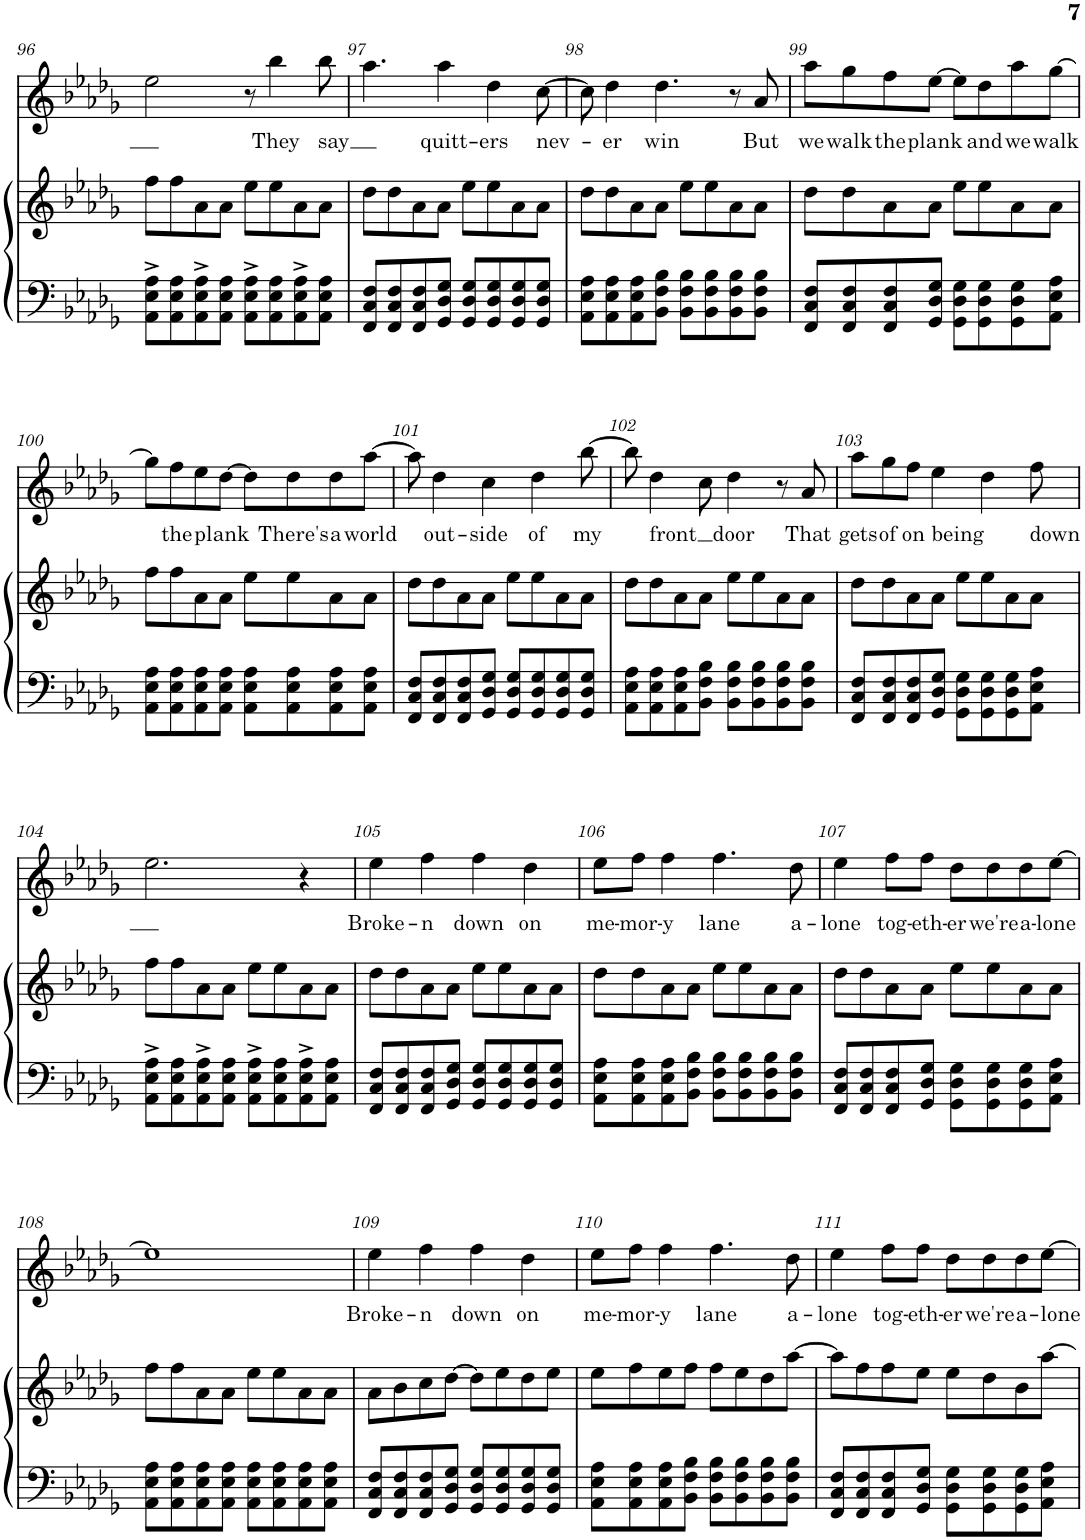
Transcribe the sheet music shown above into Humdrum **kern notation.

**kern	**kern	**kern	**text
*part2	*part2	*part1	*part1
*staff3	*staff2	*staff1	*staff1
*I"Piano	*	*I"Voice	*
*I'Pno	*	*	*
!!LO:PB:g=z
*clefF4	*clefG2	*clefG2	*
*k[b-e-a-d-g-]	*k[b-e-a-d-g-]	*k[b-e-a-d-g-]	*
*M4/4	*M4/4	*M4/4	*
=96	=96	=96	=96
8AA-\^ 8E-\^ 8A-\^L	8ff\L	2ee-\	.
8AA-\ 8E-\ 8A-\	8ff\	.	.
8AA-\^ 8E-\^ 8A-\^	8a-\	.	.
8AA-\ 8E-\ 8A-\J	8a-\J	.	.
8AA-\^ 8E-\^ 8A-\^L	8ee-\L	8r	.
!	!	!	!LO:LY:b
8AA-\ 8E-\ 8A-\	8ee-\	4bb-\	They
8AA-\^ 8E-\^ 8A-\^	8a-\	.	.
!	!	!	!LO:LY:b
8AA-\ 8E-\ 8A-\J	8a-\J	8bb-\	say
=97	=97	=97	=97
8FF/ 8C/ 8F/L	8dd-\L	4.aa-\	.
8FF/ 8C/ 8F/	8dd-\	.	.
8FF/ 8C/ 8F/	8a-\	.	.
!	!	!	!LO:LY:b
8GG-/ 8D-/ 8G-/J	8a-\J	4aa-\	quitt-
8GG-/ 8D-/ 8G-/L	8ee-\L	.	.
!	!	!	!LO:LY:b
8GG-/ 8D-/ 8G-/	8ee-\	4dd-\	-ers
8GG-/ 8D-/ 8G-/	8a-\	.	.
!	!	!	!LO:LY:b
8GG-/ 8D-/ 8G-/J	8a-\J	[8cc\	nev-
=98	=98	=98	=98
8AA-\ 8E-\ 8A-\L	8dd-\L	8cc\]	.
!	!	!	!LO:LY:b
8AA-\ 8E-\ 8A-\	8dd-\	4dd-\	-er
8AA-\ 8E-\ 8A-\	8a-\	.	.
!	!	!	!LO:LY:b
8BB-\ 8F\ 8B-\J	8a-\J	4.dd-\	win
8BB-\ 8F\ 8B-\L	8ee-\L	.	.
8BB-\ 8F\ 8B-\	8ee-\	.	.
8BB-\ 8F\ 8B-\	8a-\	8r	.
!	!	!	!LO:LY:b
8BB-\ 8F\ 8B-\J	8a-\J	8a-/	But
=99	=99	=99	=99
!	!	!	!LO:LY:b
8FF/ 8C/ 8F/L	8dd-\L	8aa-\L	we
!	!	!	!LO:LY:b
8FF/ 8C/ 8F/	8dd-\	8gg-\	walk
!	!	!	!LO:LY:b
8FF/ 8C/ 8F/	8a-\	8ff\	the
!	!	!	!LO:LY:b
8GG-/ 8D-/ 8G-/J	8a-\J	[8ee-\J	plank
8GG-\ 8D-\ 8G-\L	8ee-\L	8ee-\L]	.
!	!	!	!LO:LY:b
8GG-\ 8D-\ 8G-\	8ee-\	8dd-\	and
!	!	!	!LO:LY:b
8GG-\ 8D-\ 8G-\	8a-\	8aa-\	we
!	!	!	!LO:LY:b
8AA-\ 8E-\ 8A-\J	8a-\J	[8gg-\J	walk
!!LO:LB:g=z
=100	=100	=100	=100
8AA-\ 8E-\ 8A-\L	8ff\L	8gg-\L]	.
!	!	!	!LO:LY:b
8AA-\ 8E-\ 8A-\	8ff\	8ff\	the
!	!	!	!LO:LY:b
8AA-\ 8E-\ 8A-\	8a-\	8ee-\	plank
8AA-\ 8E-\ 8A-\J	8a-\J	[8dd-\J	.
8AA-\ 8E-\ 8A-\L	8ee-\L	8dd-\L]	.
!	!	!	!LO:LY:b
8AA-\ 8E-\ 8A-\	8ee-\	8dd-\	There's
!	!	!	!LO:LY:b
8AA-\ 8E-\ 8A-\	8a-\	8dd-\	a
!	!	!	!LO:LY:b
8AA-\ 8E-\ 8A-\J	8a-\J	[8aa-\J	world
=101	=101	=101	=101
8FF/ 8C/ 8F/L	8dd-\L	8aa-\]	.
!	!	!	!LO:LY:b
8FF/ 8C/ 8F/	8dd-\	4dd-\	out-
8FF/ 8C/ 8F/	8a-\	.	.
!	!	!	!LO:LY:b
8GG-/ 8D-/ 8G-/J	8a-\J	4cc\	-side
8GG-/ 8D-/ 8G-/L	8ee-\L	.	.
!	!	!	!LO:LY:b
8GG-/ 8D-/ 8G-/	8ee-\	4dd-\	of
8GG-/ 8D-/ 8G-/	8a-\	.	.
!	!	!	!LO:LY:b
8GG-/ 8D-/ 8G-/J	8a-\J	[8bb-\	my
=102	=102	=102	=102
8AA-\ 8E-\ 8A-\L	8dd-\L	8bb-\]	.
!	!	!	!LO:LY:b
8AA-\ 8E-\ 8A-\	8dd-\	4dd-\	front
8AA-\ 8E-\ 8A-\	8a-\	.	.
8BB-\ 8F\ 8B-\J	8a-\J	8cc\	.
!	!	!	!LO:LY:b
8BB-\ 8F\ 8B-\L	8ee-\L	4dd-\	door
8BB-\ 8F\ 8B-\	8ee-\	.	.
8BB-\ 8F\ 8B-\	8a-\	8r	.
!	!	!	!LO:LY:b
8BB-\ 8F\ 8B-\J	8a-\J	8a-/	That
=103	=103	=103	=103
!	!	!	!LO:LY:b
8FF/ 8C/ 8F/L	8dd-\L	8aa-\L	gets
!	!	!	!LO:LY:b
8FF/ 8C/ 8F/	8dd-\	8gg-\	of
!	!	!	!LO:LY:b
8FF/ 8C/ 8F/	8a-\	8ff\J	on
!	!	!	!LO:LY:b
8GG-/ 8D-/ 8G-/J	8a-\J	4ee-\	being
8GG-\ 8D-\ 8G-\L	8ee-\L	.	.
8GG-\ 8D-\ 8G-\	8ee-\	4dd-\	.
8GG-\ 8D-\ 8G-\	8a-\	.	.
!	!	!	!LO:LY:b
8AA-\ 8E-\ 8A-\J	8a-\J	8ff\	down
!!LO:LB:g=z
=104	=104	=104	=104
8AA-\^ 8E-\^ 8A-\^L	8ff\L	2.ee-\	.
8AA-\ 8E-\ 8A-\	8ff\	.	.
8AA-\^ 8E-\^ 8A-\^	8a-\	.	.
8AA-\ 8E-\ 8A-\J	8a-\J	.	.
8AA-\^ 8E-\^ 8A-\^L	8ee-\L	.	.
8AA-\ 8E-\ 8A-\	8ee-\	.	.
8AA-\^ 8E-\^ 8A-\^	8a-\	4r	.
8AA-\ 8E-\ 8A-\J	8a-\J	.	.
=105	=105	=105	=105
!	!	!	!LO:LY:b
8FF/ 8C/ 8F/L	8dd-\L	4ee-\	Broke-
8FF/ 8C/ 8F/	8dd-\	.	.
!	!	!	!LO:LY:b
8FF/ 8C/ 8F/	8a-\	4ff\	-n
8GG-/ 8D-/ 8G-/J	8a-\J	.	.
!	!	!	!LO:LY:b
8GG-/ 8D-/ 8G-/L	8ee-\L	4ff\	down
8GG-/ 8D-/ 8G-/	8ee-\	.	.
!	!	!	!LO:LY:b
8GG-/ 8D-/ 8G-/	8a-\	4dd-\	on
8GG-/ 8D-/ 8G-/J	8a-\J	.	.
=106	=106	=106	=106
!	!	!	!LO:LY:b
8AA-\ 8E-\ 8A-\L	8dd-\L	8ee-\L	me-
!	!	!	!LO:LY:b
8AA-\ 8E-\ 8A-\	8dd-\	8ff\J	-mor-
!	!	!	!LO:LY:b
8AA-\ 8E-\ 8A-\	8a-\	4ff\	-y
8BB-\ 8F\ 8B-\J	8a-\J	.	.
!	!	!	!LO:LY:b
8BB-\ 8F\ 8B-\L	8ee-\L	4.ff\	lane
8BB-\ 8F\ 8B-\	8ee-\	.	.
8BB-\ 8F\ 8B-\	8a-\	.	.
!	!	!	!LO:LY:b
8BB-\ 8F\ 8B-\J	8a-\J	8dd-\	a-
=107	=107	=107	=107
!	!	!	!LO:LY:b
8FF/ 8C/ 8F/L	8dd-\L	4ee-\	-lone
8FF/ 8C/ 8F/	8dd-\	.	.
!	!	!	!LO:LY:b
8FF/ 8C/ 8F/	8a-\	8ff\L	tog-
!	!	!	!LO:LY:b
8GG-/ 8D-/ 8G-/J	8a-\J	8ff\J	-eth-
!	!	!	!LO:LY:b
8GG-\ 8D-\ 8G-\L	8ee-\L	8dd-\L	-er
!	!	!	!LO:LY:b
8GG-\ 8D-\ 8G-\	8ee-\	8dd-\	we're
!	!	!	!LO:LY:b
8GG-\ 8D-\ 8G-\	8a-\	8dd-\	a-
!	!	!	!LO:LY:b
8AA-\ 8E-\ 8A-\J	8a-\J	[8ee-\J	-lone
!!LO:LB:g=z
=108	=108	=108	=108
8AA-\ 8E-\ 8A-\L	8ff\L	1ee-]	.
8AA-\ 8E-\ 8A-\	8ff\	.	.
8AA-\ 8E-\ 8A-\	8a-\	.	.
8AA-\ 8E-\ 8A-\J	8a-\J	.	.
8AA-\ 8E-\ 8A-\L	8ee-\L	.	.
8AA-\ 8E-\ 8A-\	8ee-\	.	.
8AA-\ 8E-\ 8A-\	8a-\	.	.
8AA-\ 8E-\ 8A-\J	8a-\J	.	.
=109	=109	=109	=109
!	!	!	!LO:LY:b
8FF/ 8C/ 8F/L	8a-\L	4ee-\	Broke-
8FF/ 8C/ 8F/	8b-\	.	.
!	!	!	!LO:LY:b
8FF/ 8C/ 8F/	8cc\	4ff\	-n
8GG-/ 8D-/ 8G-/J	[8dd-\J	.	.
!	!	!	!LO:LY:b
8GG-/ 8D-/ 8G-/L	8dd-\L]	4ff\	down
8GG-/ 8D-/ 8G-/	8ee-\	.	.
!	!	!	!LO:LY:b
8GG-/ 8D-/ 8G-/	8dd-\	4dd-\	on
8GG-/ 8D-/ 8G-/J	8ee-\J	.	.
=110	=110	=110	=110
!	!	!	!LO:LY:b
8AA-\ 8E-\ 8A-\L	8ee-\L	8ee-\L	me-
!	!	!	!LO:LY:b
8AA-\ 8E-\ 8A-\	8ff\	8ff\J	-mor-
!	!	!	!LO:LY:b
8AA-\ 8E-\ 8A-\	8ee-\	4ff\	-y
8BB-\ 8F\ 8B-\J	8ff\J	.	.
!	!	!	!LO:LY:b
8BB-\ 8F\ 8B-\L	8ff\L	4.ff\	lane
8BB-\ 8F\ 8B-\	8ee-\	.	.
8BB-\ 8F\ 8B-\	8dd-\	.	.
!	!	!	!LO:LY:b
8BB-\ 8F\ 8B-\J	[8aa-\J	8dd-\	a-
=111	=111	=111	=111
!	!	!	!LO:LY:b
8FF/ 8C/ 8F/L	8aa-\L]	4ee-\	-lone
8FF/ 8C/ 8F/	8ff\	.	.
!	!	!	!LO:LY:b
8FF/ 8C/ 8F/	8ff\	8ff\L	tog-
!	!	!	!LO:LY:b
8GG-/ 8D-/ 8G-/J	8ee-\J	8ff\J	-eth-
!	!	!	!LO:LY:b
8GG-\ 8D-\ 8G-\L	8ee-\L	8dd-\L	-er
!	!	!	!LO:LY:b
8GG-\ 8D-\ 8G-\	8dd-\	8dd-\	we're
!	!	!	!LO:LY:b
8GG-\ 8D-\ 8G-\	8b-\	8dd-\	a-
!	!	!	!LO:LY:b
8AA-\ 8E-\ 8A-\J	[8aa-\J	[8ee-\J	-lone
=	=	=	=
*-	*-	*-	*-
